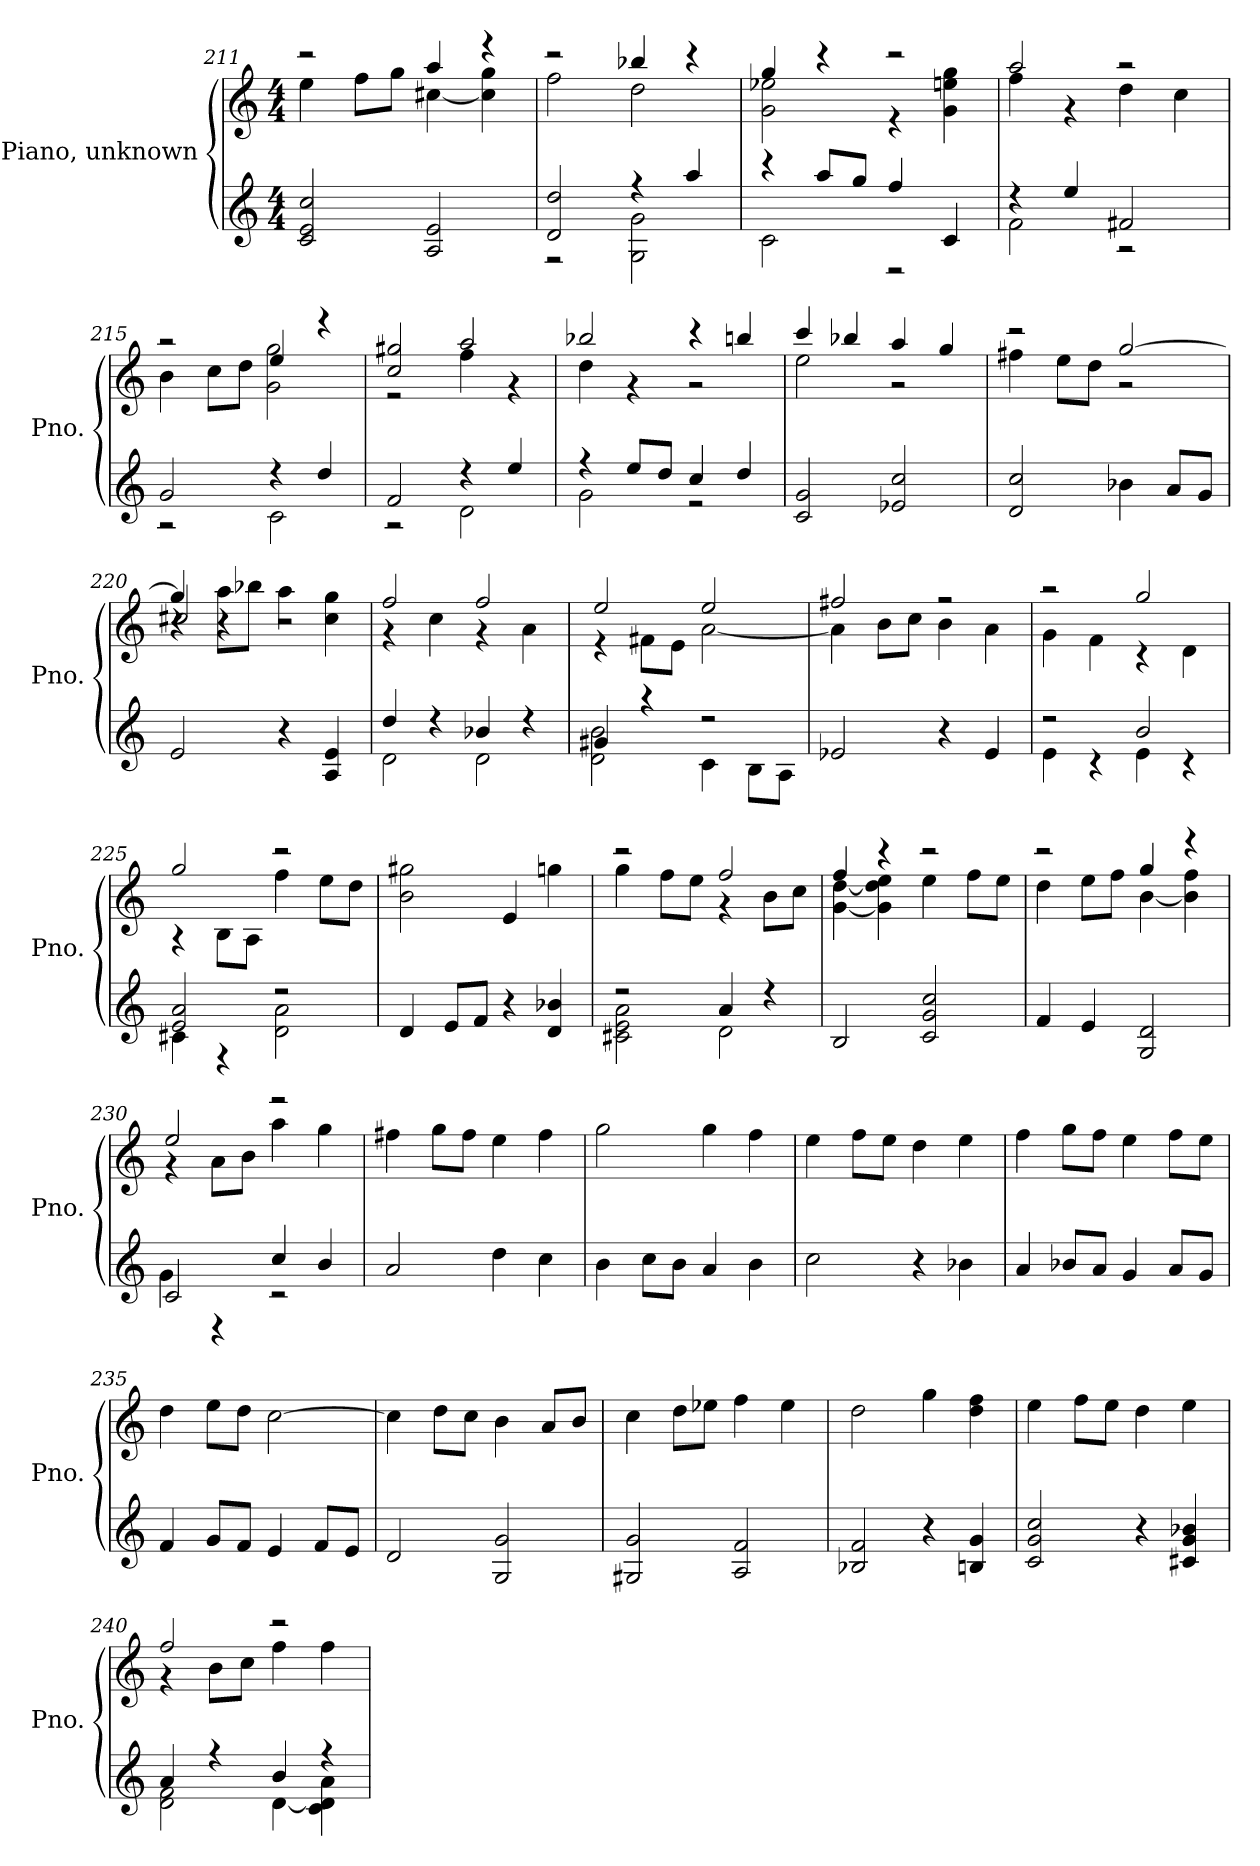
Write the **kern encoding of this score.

**kern	**kern
*part1	*part1
*staff2	*staff1
*I"Piano, unknown	*
*I'Pno.	*
*clefG2	*clefG2
*k[]	*k[]
*M4/4	*M4/4
=211	=211
*	*^
2c/ 2e/ 2cc/	2r	4ee\
.	.	8ff\L
.	.	8gg\J
2A/ 2e/	4aa/	[4cc#X\
.	4r	4cc#\] 4gg\
!!LO:LB:g=z	!!
=212	=212	=212
*^	*	*
2d/ 2dd/	2r	2r	2ff\
4r	2G\ 2g\	4bb-X/	2dd\
4aa/	.	4r	.
=213	=213	=213	=213
4r	2c\	4gg/	2g\ 2ee-X\
8aa/L	.	4r	.
8gg/J	.	.	.
4ff/	2r	2r	4r
4c/	.	.	4g\ 4een\ 4gg\
=214	=214	=214	=214
4r	2f\	2aa/	4ff\
4ee/	.	.	4r
2f#X/	2r	2r	4dd\
.	.	.	4cc\
=215	=215	=215	=215
2g/	2r	2r	4b\
.	.	.	8cc\L
.	.	.	8dd\J
4r	2c\	4ee/	2g\ 2gg\
4dd/	.	4r	.
=216	=216	=216	=216
2f/	2r	2cc/ 2gg#X/	2r
4r	2d\	2aa/	4ff\
4ee/	.	.	4r
=217	=217	=217	=217
4r	2g\	2bb-X/	4dd\
8ee/L	.	.	4r
8dd/J	.	.	.
4cc/	2r	4r	2r
4dd/	.	4bbn/	.
*v	*v	*	*
=218	=218	=218
2c/ 2g/	4ccc/	2ee\
.	4bb-X/	.
2e-X/ 2cc/	4aa/	2r
.	4gg/	.
!!LO:LB:g=z	!!
=219	=219	=219
2d/ 2cc/	2r	4ff#X\
.	.	8ee\L
.	.	8dd\J
4b-X\	[2gg/	2r
8a/L	.	.
8g/J	.	.
=220	=220	=220
*	*	*^
2e/	4gg/]	4r	2cc#X/
.	4r	8aa\L	.
.	.	8bb-X\J	.
4r	2r	4aa\	2r
4A/ 4e/	.	4cc#\ 4gg\	.
*	*	*v	*v
=221	=221	=221
*^	*	*
4dd/	2d\	2ff/	4r
4r	.	.	4cc\
4b-X/	2d\	2ff/	4r
4r	.	.	4a\
=222	=222	=222	=222
4g#X/	2d\ 2b\	2ee/	4r
4r	.	.	8f#X\L
.	.	.	8e\J
2r	4c\	2ee/	[2a\
.	8B\L	.	.
.	8A\J	.	.
*v	*v	*	*
=223	=223	=223
2e-X/	2ff#X/	4a\]
.	.	8b\L
.	.	8cc\J
4r	2r	4b\
4e-/	.	4a\
=224	=224	=224
*^	*	*
2r	4e\	2r	4g\
.	4r	.	4f\
2b/	4e\	2gg/	4r
.	4r	.	4d\
!!LO:LB:g=z	!!
=225	=225	=225	=225
2e/ 2a/	4c#X\	2gg/	4r
.	4r	.	8B\L
.	.	.	8A\J
2r	2d\ 2a\	2r	4ff\
.	.	.	8ee\L
.	.	.	8dd\J
*v	*v	*	*
*	*v	*v
=226	=226
4d/	2b\ 2gg#X\
8e/L	.
8f/J	.
4r	4e/
4d/ 4b-X/	4ggn\
=227	=227
*^	*^
2r	2c#X\ 2e\ 2a\	2r	4gg\
.	.	.	8ff\L
.	.	.	8ee\J
4a/	2d\	2ff/	4r
4r	.	.	8b\L
.	.	.	8cc\J
*v	*v	*	*
=228	=228	=228
2B/	4ff/	[4g\ [4dd\
.	4r	4g\] 4dd\] 4ee\
2c/ 2g/ 2cc/	2r	4ee\
.	.	8ff\L
.	.	8ee\J
=229	=229	=229
4f/	2r	4dd\
4e/	.	8ee\L
.	.	8ff\J
2G/ 2d/	4gg/	[4b\
.	4r	4b\] 4ff\
=230	=230	=230
*^	*	*
2c/	4g\	2ee/	4r
.	4r	.	8a\L
.	.	.	8b\J
4cc/	2r	2r	4aa\
4b/	.	.	4gg\
*v	*v	*	*
*	*v	*v
!!LO:LB:g=z
=231	=231
2a/	4ff#X\
.	8gg\L
.	8ff#\J
4dd\	4ee\
4cc\	4ff#\
=232	=232
4b\	2gg\
8cc\L	.
8b\J	.
4a/	4gg\
4b\	4ff\
=233	=233
2cc\	4ee\
.	8ff\L
.	8ee\J
4r	4dd\
4b-X\	4ee\
=234	=234
4a/	4ff\
8b-X/L	8gg\L
8a/J	8ff\J
4g/	4ee\
8a/L	8ff\L
8g/J	8ee\J
=235	=235
4f/	4dd\
8g/L	8ee\L
8f/J	8dd\J
4e/	[2cc\
8f/L	.
8e/J	.
=236	=236
2d/	4cc\]
.	8dd\L
.	8cc\J
2G/ 2g/	4b\
.	8a/L
.	8b/J
!!LO:PB:g=z
=237	=237
2G#X/ 2g/	4cc\
.	8dd\L
.	8ee-X\J
2A/ 2f/	4ff\
.	4ee-\
=238	=238
2B-X/ 2f/	2dd\
4r	4gg\
4Bn/ 4g/	4dd\ 4ff\
=239	=239
2c/ 2g/ 2cc/	4ee\
.	8ff\L
.	8ee\J
4r	4dd\
4c#X/ 4g/ 4b-X/	4ee\
=240	=240
*^	*^
4a/	2d\ 2f\	2ff/	4r
4r	.	.	8b\L
.	.	.	8cc\J
4b/	[4d\	2r	4ff\
4r	4c\ 4d\] 4a\	.	4ff\
*v	*v	*	*
*	*v	*v
=	=
*-	*-
